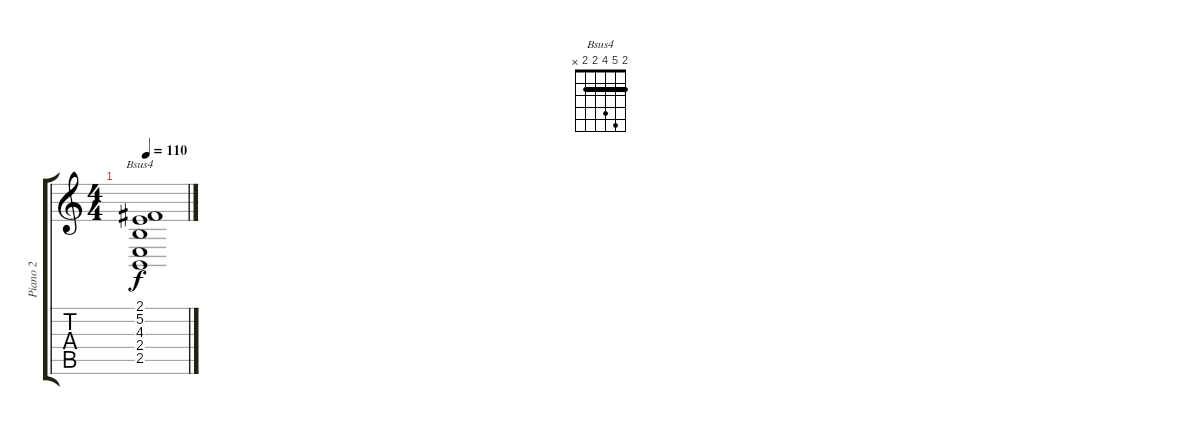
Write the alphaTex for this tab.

\track ("Piano 2" "Piano 2") {instrument acousticgrandpiano}
\staff {score tabs}
\tuning (E4 B3 G3 D3 A2 E2) {hide}
\chord ("Bsus4" 2 5 4 2 2 x) {barre 2}
\ts (4 4)
\tempo 110
\clef g2
\ks c
(2.1 5.2 4.3 2.4 2.5).1{ch "Bsus4" dy f}
